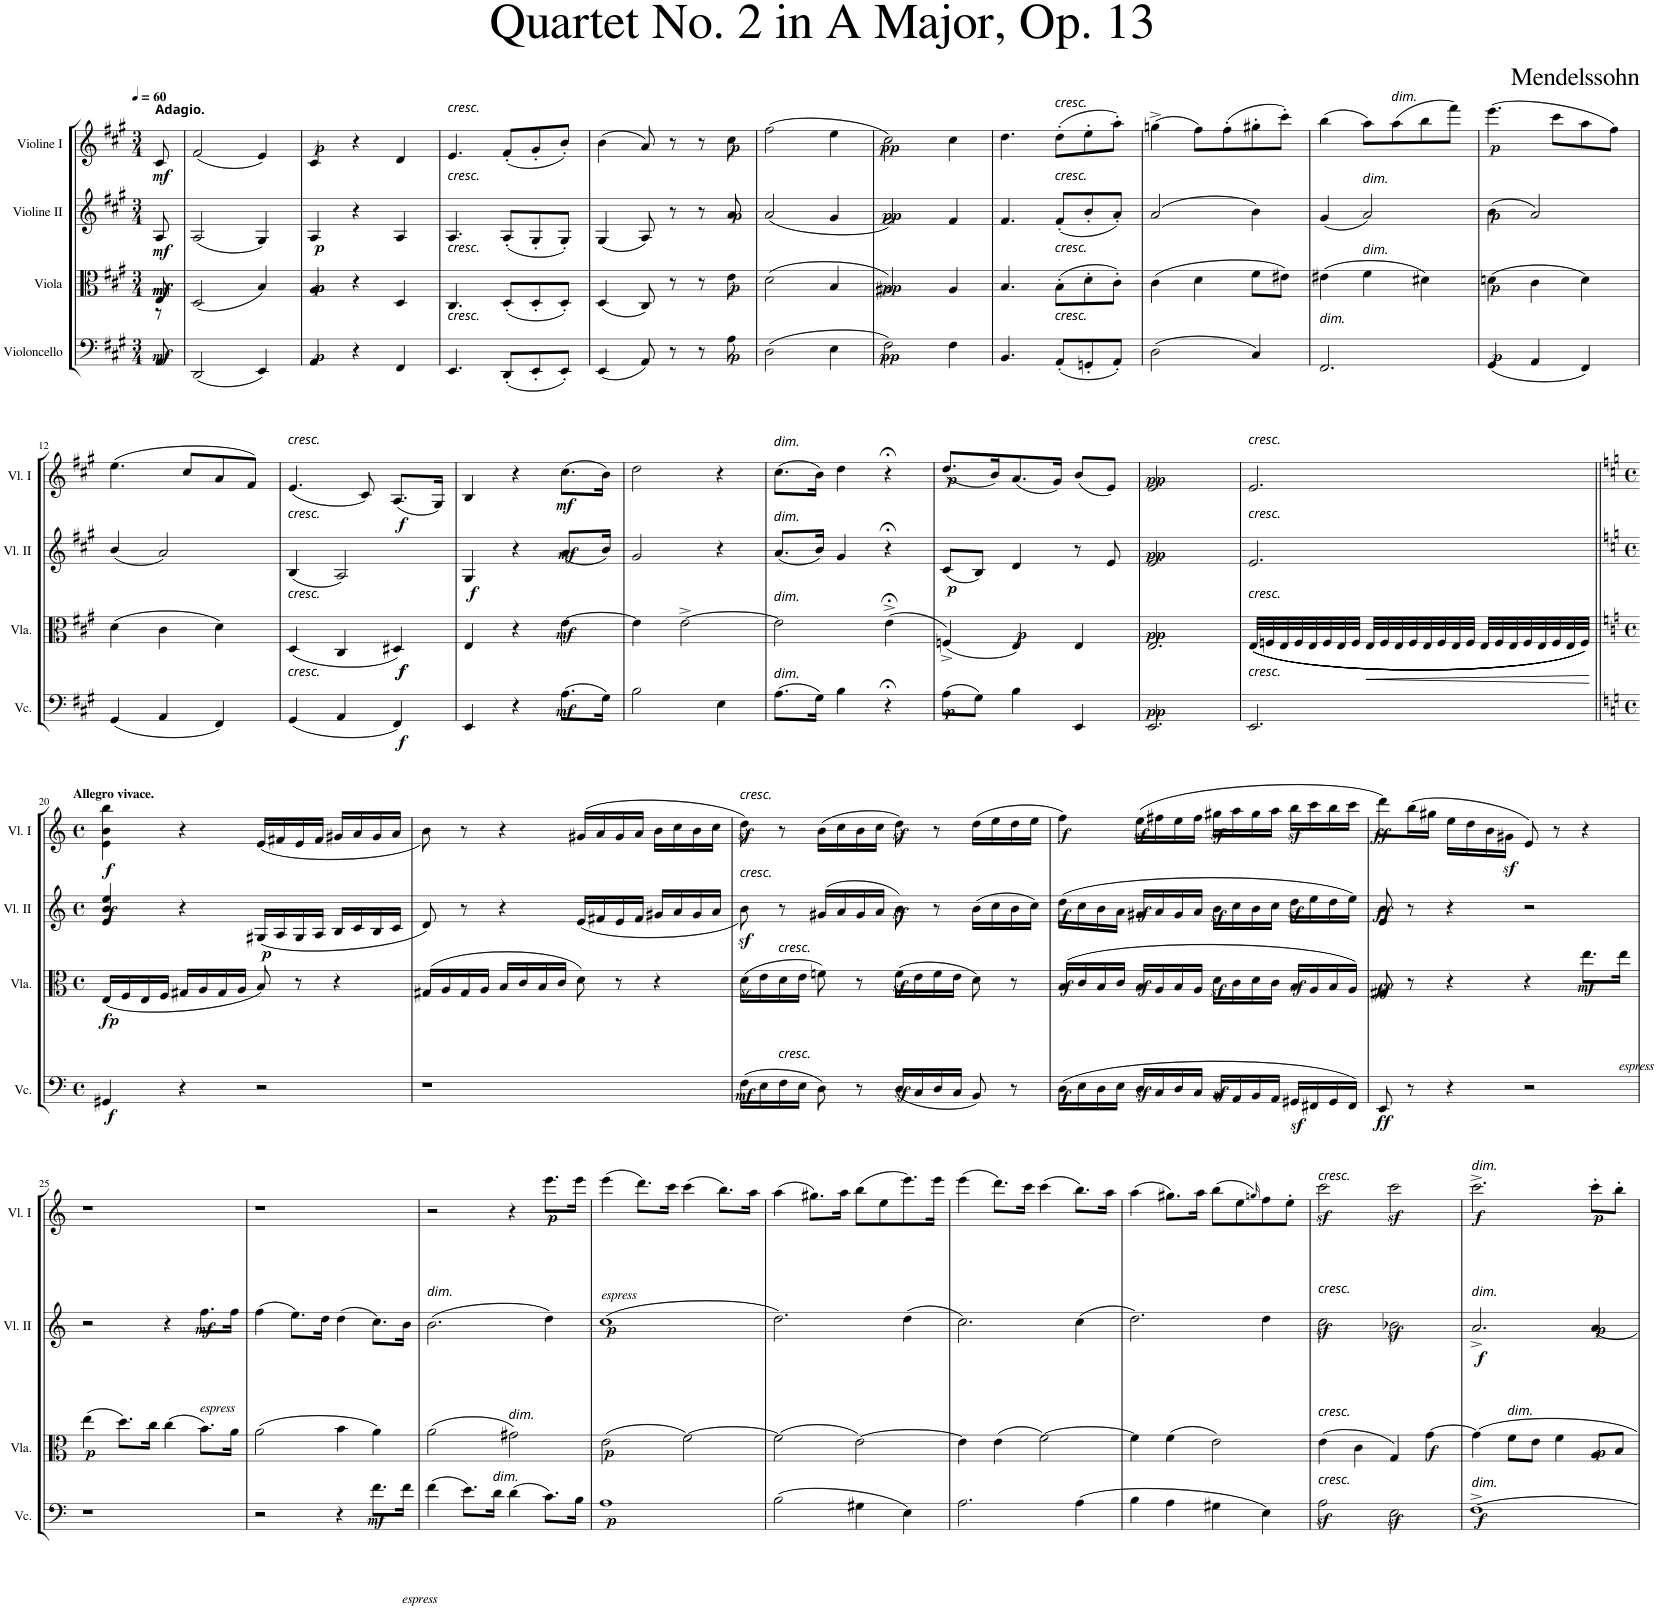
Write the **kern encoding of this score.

**kern	**dynam	**kern	**dynam	**kern	**dynam	**kern	**dynam
*part4	*part4	*part3	*part3	*part2	*part2	*part1	*part1
*staff4	*staff4	*staff3	*staff3	*staff2	*staff2	*staff1	*staff1
*I"Violoncello	*	*I"Viola	*	*I"Violine II	*	*I"Violine I	*
*I'Vc.	*	*I'Vla.	*	*I'Vl. II	*	*I'Vl. I	*
*clefF4	*	*clefC3	*	*clefG2	*	*clefG2	*
*k[f#c#g#]	*	*k[f#c#g#]	*	*k[f#c#g#]	*	*k[f#c#g#]	*
*A:	*	*A:	*	*A:	*	*A:	*
*M3/4	*	*M3/4	*	*M3/4	*	*M3/4	*
*MM60	*	*MM60	*	*MM60	*	*MM60	*
=1	=1	=1	=1	=1	=1	=1	=1
*	*	*^	*	*	*	*	*
!	!	!	!	!	!	!	!LO:TX:a:B:t=Adagio.	!
!	!LO:DY:a	!	!	!LO:DY:a	!	!	!	!
!	!	!	!	!LO:DY:n=1:a	!	!LO:DY:b	!	!LO:DY:b
8AA/	mf	8E/	8r	mf mf	8A/	mf	8c#/	mf
*	*	*v	*v	*	*	*	*	*
=2	=2	=2	=2	=2	=2	=2	=2
(<2DD/	.	(<2D/	.	(<2A/	.	(<2f#/	.
4EE/)	.	4B/)	.	4G#/)	.	4e/)	.
=3	=3	=3	=3	=3	=3	=3	=3
!	!LO:DY:a	!	!LO:DY:a	!	!	!	!
!	!	!	!LO:DY:n=1:a	!	!LO:DY:b	!	!LO:DY:a
4AA/	p	4A/	p p	4A/	p	4c#/	p
4r	.	4r	.	4r	.	4r	.
4FF#/	.	4D/	.	4A/	.	4d/	.
=4	=4	=4	=4	=4	=4	=4	=4
!	!	!	!	!	!	!LO:TX:a:i:t=cresc.	!
!	!	!	!	!LO:TX:a:i:t=cresc.	!	!	!
!	!	!LO:TX:a:i:t=cresc.	!	!	!	!	!
!LO:TX:a:i:t=cresc.	!	!	!	!	!	!	!
4.EE/	.	4.C#/	.	4.A/	.	4.e/	.
(<8DD'/L	.	(<8D'/L	.	(<8A'/L	.	(<8f#'/L	.
8EE'/	.	8D'/	.	8G#'/	.	8g#'/	.
8EE'/J)	.	8D'/J)	.	8G#'/J)	.	8b'/J)	.
=5	=5	=5	=5	=5	=5	=5	=5
(<4EE/	.	(<4D/	.	(<4G#/	.	(>4b\	.
8AA/)	.	8C#/)	.	8A/)	.	8a/)	.
8r	.	8r	.	8r	.	8r	.
8r	.	8r	.	8r	.	8r	.
!	!LO:DY:a	!	!LO:DY:a	!	!LO:DY:a	!	!LO:DY:a
8A\	p	8e\	p	8a/	p	8cc#\	p
=6	=6	=6	=6	=6	=6	=6	=6
(>2D\	.	(>2d\	.	(<2a/	.	(>2ff#\	.
4E\	.	4B/	.	4g#/	.	4ee\	.
=7	=7	=7	=7	=7	=7	=7	=7
!	!LO:DY:a	!	!LO:DY:a	!	!LO:DY:a	!	!LO:DY:a
2F#\)	pp	2A#X/)	pp	2f#/)	pp	2cc#\)	pp
4F#\	.	4A#/	.	4f#/	.	4cc#\	.
=8	=8	=8	=8	=8	=8	=8	=8
4.BB/	.	4.B/	.	4.f#/	.	4.dd\	.
!	!	!	!	!	!	!LO:TX:a:i:t=cresc.	!
!	!	!	!	!LO:TX:a:i:t=cresc.	!	!	!
!	!	!LO:TX:a:i:t=cresc.	!	!	!	!	!
!LO:TX:a:i:t=cresc.	!	!	!	!	!	!	!
(<8AA'/L	.	(>8B'\L	.	(<8f#'/L	.	(>8dd'\L	.
8GGn'/	.	8d'\	.	8b'/	.	8ee'\	.
8AA'/J)	.	8c#'\J)	.	8a'/J)	.	8aa'\J)	.
=9	=9	=9	=9	=9	=9	=9	=9
(>2D\	.	(>4c#\	.	(>2a/	.	(>4ggn^\	.
.	.	4d\	.	.	.	8ff#\L)	.
.	.	.	.	.	.	(>8ff#'\	.
4C#/)	.	8f#\L	.	4b\)	.	8gg#X'\	.
.	.	8e#X\J)	.	.	.	8ccc#'\J)	.
=10	=10	=10	=10	=10	=10	=10	=10
!LO:TX:a:i:t=dim.	!	!	!	!	!	!	!
2.FF#/	.	(>4e#X\	.	(<4g#/	.	(>4bb\	.
!	!	!	!	!LO:TX:a:i:t=dim.	!	!	!
!	!	!LO:TX:a:i:t=dim.	!	!	!	!	!
.	.	4f#\	.	2a/)	.	8aa\L)	.
!	!	!	!	!	!	!LO:TX:a:i:t=dim.	!
.	.	.	.	.	.	(>8aa\	.
.	.	4d#X\)	.	.	.	8bb\	.
.	.	.	.	.	.	8fff#\J)	.
=11	=11	=11	=11	=11	=11	=11	=11
!	!LO:DY:a	!	!LO:DY:a	!	!LO:DY:a	!	!LO:DY:a
(<4GG#/	p	(>4dn\	p	(>4b\	p	(>4.eee\	p
4AA/	.	4c#\	.	2a/)	.	.	.
.	.	.	.	.	.	8ccc#\L	.
4FF#/)	.	4d\)	.	.	.	8aa\	.
.	.	.	.	.	.	8ff#\J)	.
!!LO:LB:g=z
=12	=12	=12	=12	=12	=12	=12	=12
(<4GG#/	.	(>4d\	.	(<4b/	.	(>4.ee\	.
4AA/	.	4c#\	.	2a/)	.	.	.
.	.	.	.	.	.	8cc#/L	.
4FF#/)	.	4d\)	.	.	.	8a/	.
.	.	.	.	.	.	8f#/J)	.
=13	=13	=13	=13	=13	=13	=13	=13
!	!	!	!	!	!	!LO:TX:a:i:t=cresc.	!
!	!	!	!	!LO:TX:a:i:t=cresc.	!	!	!
!	!	!LO:TX:a:i:t=cresc.	!	!	!	!	!
!LO:TX:a:i:t=cresc.	!	!	!	!	!	!	!
(<4GG#/	.	(<4D/	.	(<4B/	.	(<4.e/	.
4AA/	.	4C#/	.	2A/)	.	.	.
.	.	.	.	.	.	8c#/)	.
!	!LO:DY:b	!	!LO:DY:b	!	!	!	!
!	!	!	!LO:DY:n=1:b	!	!	!	!LO:DY:b
4FF#/)	f	4D#X/)	f f	.	.	(<8.A/L	f
.	.	.	.	.	.	16G#/Jk)	.
=14	=14	=14	=14	=14	=14	=14	=14
!	!	!	!	!	!LO:DY:b	!	!
4EE/	.	4E/	.	4G#/	f	4B/	.
4r	.	4r	.	4r	.	4r	.
!	!LO:DY:a	!	!LO:DY:a	!	!LO:DY:a	!	!LO:DY:b
(>8.A\L	mf	[4e\	mf	(<8.a/L	mf	(>8.cc#\L	mf
16G#\Jk)	.	.	.	16b/Jk)	.	16b\Jk)	.
=15	=15	=15	=15	=15	=15	=15	=15
2B\	.	4e\]	.	2g#/	.	2dd\	.
.	.	[2e^\	.	.	.	.	.
4E\	.	.	.	4r	.	4r	.
=16	=16	=16	=16	=16	=16	=16	=16
!	!	!	!	!	!	!LO:TX:a:i:t=dim.	!
!	!	!	!	!LO:TX:a:i:t=dim.	!	!	!
!	!	!LO:TX:a:i:t=dim.	!	!	!	!	!
!LO:TX:a:i:t=dim.	!	!	!	!	!	!	!
(>8.A\L	.	2e\]	.	(<8.a/L	.	(>8.cc#\L	.
16G#\Jk)	.	.	.	16b/Jk)	.	16b\Jk)	.
4B\	.	.	.	4g#/	.	4dd\	.
4r;<	.	(>4e;<^\	.	4r;<	.	4r;<	.
=17	=17	=17	=17	=17	=17	=17	=17
!	!LO:DY:a	!	!	!	!LO:DY:b	!	!LO:DY:a
(>8A\L	p	(<4Fn^/)	.	(<8c#/L	p	(<8.dd/L	p
8G#\J)	.	.	.	8B/J)	.	.	.
.	.	.	.	.	.	16b/K)	.
!	!	!	!LO:DY:a	!	!	!	!
4B\	.	4E/)	p	4d/	.	(<8.a/	.
.	.	.	.	.	.	16g#/Jk)	.
4EE/	.	4E/	.	8r	.	(<8b/L	.
.	.	.	.	8e/	.	8e/J)	.
=18	=18	=18	=18	=18	=18	=18	=18
!	!LO:DY:a	!	!LO:DY:a	!	!LO:DY:a	!	!LO:DY:a
2.EE/	pp	2.E/	pp	2.e/	pp	2.e/	pp
=19	=19	=19	=19	=19	=19	=19	=19
!	!	!	!	!	!	!LO:TX:a:i:t=cresc.	!
!	!	!	!	!LO:TX:a:i:t=cresc.	!	!	!
!	!	!LO:TX:a:i:t=cresc.	!	!	!	!	!
!LO:TX:a:i:t=cresc.	!	!	!	!	!	!	!
2.EE/	.	(<(<(<(<32E/LLL	.	2.e/	.	2.e/	.
.	.	32Fn/	.	.	.	.	.
.	.	32E/	.	.	.	.	.
.	.	32F/	.	.	.	.	.
.	.	32E/	.	.	.	.	.
.	.	32F/	.	.	.	.	.
.	.	32E/	.	.	.	.	.
.	.	32F/JJJ	.	.	.	.	.
!	!	!	!LO:HP:b	!	!	!	!
.	.	32E/LLL	<	.	.	.	.
.	.	32F/	.	.	.	.	.
.	.	32E/	.	.	.	.	.
.	.	32F/	.	.	.	.	.
.	.	32E/	.	.	.	.	.
.	.	32F/	.	.	.	.	.
.	.	32E/	.	.	.	.	.
.	.	32F/JJJ	.	.	.	.	.
.	.	32E/LLL	.	.	.	.	.
.	.	32F/	.	.	.	.	.
.	.	32E/	.	.	.	.	.
.	.	32F/	.	.	.	.	.
.	.	32E/	.	.	.	.	.
.	.	32F/	.	.	.	.	.
.	.	32E/	.	.	.	.	.
.	.	32F/JJJ))))	.	.	.	.	.
.	.	.	[	.	.	.	.
!!LO:LB:g=z
=20||	=20||	=20||	=20||	=20||	=20||	=20||	=20||
*k[]	*	*k[]	*	*k[]	*	*k[]	*
*C:	*	*C:	*	*C:	*	*C:	*
*M4/4	*	*M4/4	*	*M4/4	*	*M4/4	*
*met(c)	*	*met(c)	*	*met(c)	*	*met(c)	*
!	!	!	!	!	!	!LO:TX:a:B:t=Allegro vivace.	!
!	!LO:DY:b	!	!LO:DY:b	!	!LO:DY:a	!	!LO:DY:b
4GG#X/	f	(<16E/LL	fp	4e/ 4b/ 4ee/	f	4e\ 4b\ 4bb\	f
.	.	16F/	.	.	.	.	.
.	.	16E/	.	.	.	.	.
.	.	16F/JJ	.	.	.	.	.
4r	.	16G#X/LL	.	4r	.	4r	.
.	.	16A/	.	.	.	.	.
.	.	16G#/	.	.	.	.	.
.	.	16A/JJ	.	.	.	.	.
!	!	!	!	!	!LO:DY:b	!	!
2r	.	8B/)	.	(<16G#X/LL	p	(<16e/LL	.
.	.	.	.	16A/	.	16f#X/	.
.	.	8r	.	16G#/	.	16e/	.
.	.	.	.	16A/JJ	.	16f#/JJ	.
.	.	4r	.	16B/LL	.	16g#X/LL	.
.	.	.	.	16c/	.	16a/	.
.	.	.	.	16B/	.	16g#/	.
.	.	.	.	16c/JJ	.	16a/JJ	.
=21	=21	=21	=21	=21	=21	=21	=21
1r	.	(>16G#X/LL	.	8d/)	.	8b\)	.
.	.	16A/	.	.	.	.	.
.	.	16G#/	.	8r	.	8r	.
.	.	16A/JJ	.	.	.	.	.
.	.	16B/LL	.	4r	.	4r	.
.	.	16c/	.	.	.	.	.
.	.	16B/	.	.	.	.	.
.	.	16c/JJ	.	.	.	.	.
.	.	8d\)	.	(<16e/LL	.	(>16g#X/LL	.
.	.	.	.	16f#X/	.	16a/	.
.	.	8r	.	16e/	.	16g#/	.
.	.	.	.	16f#/JJ	.	16a/JJ	.
.	.	4r	.	16g#X/LL	.	16b\LL	.
.	.	.	.	16a/	.	16cc\	.
.	.	.	.	16g#/	.	16b\	.
.	.	.	.	16a/JJ	.	16cc\JJ	.
=22	=22	=22	=22	=22	=22	=22	=22
!	!	!	!	!	!	!LO:TX:a:i:t=cresc.	!
!	!	!	!	!LO:TX:a:i:t=cresc.	!	!	!
!	!LO:DY:a	!	!LO:DY:a	!	!	!	!
!	!	!	!LO:DY:n=1:a	!	!	!	!
(>16F\LL	mf	(>16d\LL	other-dynamics f	8bz<\)	.	8ddz>\)	.
16E\	.	16e\	.	.	.	.	.
!	!	!LO:TX:a:i:t=cresc.	!	!	!	!	!
!LO:TX:a:i:t=cresc.	!	!	!	!	!	!	!
16F\	.	16d\	.	8r	.	8r	.
16E\JJ	.	16e\JJ	.	.	.	.	.
8D\)	.	8fn\)	.	(>16g#X/LL	.	(>16b\LL	.
.	.	.	.	16a/	.	16cc\	.
8r	.	8r	.	16g#/	.	16b\	.
.	.	.	.	16a/JJ	.	16cc\JJ	.
(<16Dz>/LL	.	(>16fz>\LL	.	8bz>\)	.	8ddz>\)	.
16C/	.	16e\	.	.	.	.	.
16D/	.	16f\	.	8r	.	8r	.
16C/JJ	.	16e\JJ	.	.	.	.	.
8BB/)	.	8d\)	.	(>16b\LL	.	(>16dd\LL	.
.	.	.	.	16cc\	.	16ee\	.
8r	.	8r	.	16b\	.	16dd\	.
.	.	.	.	16cc\JJ)	.	16ee\JJ	.
=23	=23	=23	=23	=23	=23	=23	=23
!	!LO:DY:a	!	!LO:DY:a	!	!LO:DY:a	!	!LO:DY:a
(>16D\LL	f	(>16B/LL	f	(>16dd\LL	f	4ff\)	f
16E\	.	16c/	.	16cc\	.	.	.
16D\	.	16B/	.	16b\	.	.	.
16E\JJ	.	16c/JJ	.	16a\JJ	.	.	.
16Dz>/LL	.	16Bz>/LL	.	16g#Xz>/LL	.	(>16eez>\LL	.
16C/	.	16A/	.	16a/	.	16ff#X\	.
16D/	.	16B/	.	16g#/	.	16ee\	.
16C/JJ	.	16A/JJ	.	16a/JJ	.	16ff#\JJ	.
16BBz>/LL	.	16dz>\LL	.	16bz>\LL	.	16gg#Xz>\LL	.
16AA/	.	16c\	.	16cc\	.	16aa\	.
16BB/	.	16d\	.	16b\	.	16gg#\	.
16AA/JJ	.	16c\JJ	.	16cc\JJ	.	16aa\JJ	.
16GG#Xz</LL	.	16Bz>/LL	.	16ddz>\LL	.	16bbz>\LL	.
16FF#X/	.	16A/	.	16ee\	.	16ccc\	.
16GG#/	.	16B/	.	16dd\	.	16bb\	.
16FF#/JJ)	.	16A/JJ)	.	16ee\JJ)	.	16ccc\JJ	.
=24	=24	=24	=24	=24	=24	=24	=24
!	!LO:DY:b	!	!LO:DY:a	!	!LO:DY:a	!	!LO:DY:a
8EE/	ff	8G#X/	ff	8e/ 8b/	ff	8ddd\L)	ff
8r	.	8r	.	8r	.	(>16bb\L	.
.	.	.	.	.	.	16gg#X\JJ	.
4r	.	4r	.	4r	.	16ee\LL	.
.	.	.	.	.	.	16dd\	.
.	.	.	.	.	.	16b\	.
.	.	.	.	.	.	16g#Xz<\JJ	.
2r	.	4r	.	2r	.	8e/)	.
.	.	.	.	.	.	8r	.
!	!	!	!LO:DY:a	!	!	!	!
.	.	8.ee\L	mf	.	.	4r	.
!	!	!LO:TX:b:i:t=espress	!	!	!	!	!
.	.	16ee\Jk	.	.	.	.	.
!!LO:LB:g=z
=25	=25	=25	=25	=25	=25	=25	=25
!	!	!	!LO:DY:a	!	!	!	!
1r	.	(>4ee\	p	2r	.	1r	.
.	.	8.dd\L)	.	.	.	.	.
.	.	16cc\Jk	.	.	.	.	.
.	.	(>4cc\	.	4r	.	.	.
!	!	!	!	!LO:TX:b:i:t=espress	!	!	!
!	!	!	!	!	!LO:DY:a	!	!
.	.	8.b\L)	.	8.ff\L	mf	.	.
.	.	16a\Jk	.	16ff\Jk	.	.	.
=26	=26	=26	=26	=26	=26	=26	=26
2r	.	(>2a\	.	(>4ff\	.	1r	.
.	.	.	.	8.ee\L)	.	.	.
.	.	.	.	16dd\Jk	.	.	.
4r	.	4b\	.	(>4dd\	.	.	.
!	!LO:DY:a	!	!	!	!	!	!
8.f\L	mf	4a\)	.	8.cc\L)	.	.	.
!LO:TX:b:i:t=espress	!	!	!	!	!	!	!
16f\Jk	.	.	.	16b\Jk	.	.	.
=27	=27	=27	=27	=27	=27	=27	=27
!	!	!	!	!LO:TX:a:i:t=dim.	!	!	!
(>4f\	.	(>2a\	.	(>2.b\	.	2r	.
8.e\L)	.	.	.	.	.	.	.
!LO:TX:a:i:t=dim.	!	!	!	!	!	!	!
16d\Jk	.	.	.	.	.	.	.
!	!	!LO:TX:a:i:t=dim.	!	!	!	!	!
(>4d\	.	2g#X\)	.	.	.	4r	.
!	!	!	!	!	!	!	!LO:DY:a
8.c\L)	.	.	.	4dd\)	.	8.eee\L	p
16B\Jk	.	.	.	.	.	16eee\Jk	.
=28	=28	=28	=28	=28	=28	=28	=28
!	!	!	!	!	!	!LO:TX:b:i:t=espress	!
!	!LO:DY:a	!	!LO:DY:a	!	!LO:DY:a	!	!
1A	p	(>2e\	p	(>1cc	p	(>4eee\	.
.	.	.	.	.	.	8.ddd\L)	.
.	.	.	.	.	.	16ccc\Jk	.
.	.	[2f\)	.	.	.	(>4ccc\	.
.	.	.	.	.	.	8.bb\L)	.
.	.	.	.	.	.	16aa\Jk	.
=29	=29	=29	=29	=29	=29	=29	=29
(>2B\	.	(>2f\]	.	2.dd\)	.	(>4aa\	.
.	.	.	.	.	.	8.gg#X\L)	.
.	.	.	.	.	.	16aa\Jk	.
4G#X\	.	[2e\)	.	.	.	(>8bb\L	.
.	.	.	.	.	.	8ee\	.
4E\)	.	.	.	(>4dd\	.	8.eee\)	.
.	.	.	.	.	.	16eee\Jk	.
=30	=30	=30	=30	=30	=30	=30	=30
2.A\	.	4e\]	.	2.cc\)	.	(>4eee\	.
.	.	(>4e\	.	.	.	8.ddd\L)	.
.	.	.	.	.	.	16ccc\Jk	.
.	.	[2f\)	.	.	.	(>4ccc\	.
(>4A\	.	.	.	(>4cc\	.	8.bb\L)	.
.	.	.	.	.	.	16aa\Jk	.
=31	=31	=31	=31	=31	=31	=31	=31
4B\	.	4f\]	.	2.dd\)	.	(>4aa\	.
4A\	.	(>4f\	.	.	.	8.gg#X\L)	.
.	.	.	.	.	.	16aa\Jk	.
4G#X\	.	2e\)	.	.	.	(>8bb\L	.
.	.	.	.	.	.	8ee\	.
.	.	.	.	.	.	16qggn/)	.
4E\)	.	.	.	4dd\	.	8ff\	.
.	.	.	.	.	.	8ee'\J	.
=32	=32	=32	=32	=32	=32	=32	=32
!	!	!	!	!	!	!LO:TX:a:i:t=cresc.	!
!	!	!	!	!LO:TX:a:i:t=cresc.	!	!	!
!	!	!LO:TX:a:i:t=cresc.	!	!	!	!	!
!LO:TX:a:i:t=cresc.	!	!	!	!	!	!	!
2Az>\	.	(>4e\	.	2ccz>\	.	2cccz>\	.
.	.	4c\	.	.	.	.	.
2Ez>\	.	4G/)	.	2b-Xz>\	.	2cccz>\	.
!	!	!	!LO:DY:a	!	!	!	!
.	.	[4g\	f	.	.	.	.
=33	=33	=33	=33	=33	=33	=33	=33
!	!	!	!	!	!	!LO:TX:a:i:t=dim.	!
!	!	!	!	!LO:TX:a:i:t=dim.	!	!	!
!LO:TX:a:i:t=dim.	!	!	!	!	!	!	!
!	!LO:DY:a	!	!	!	!LO:DY:b	!	!LO:DY:a
[1F^	f	4g\]	.	2.a^/	f	2.ccc^\	f
!	!	!LO:TX:a:i:t=dim.	!	!	!	!	!
.	.	8f\L	.	.	.	.	.
.	.	8e\J	.	.	.	.	.
.	.	4f\	.	.	.	.	.
!	!	!	!LO:DY:a	!	!LO:DY:a	!	!LO:DY:a
.	.	8A/L	p	[4a/	p	8ccc'\L	p
.	.	8B/J	.	.	.	8bb'\J	.
=	=	=	=	=	=	=	=
*-	*-	*-	*-	*-	*-	*-	*-
